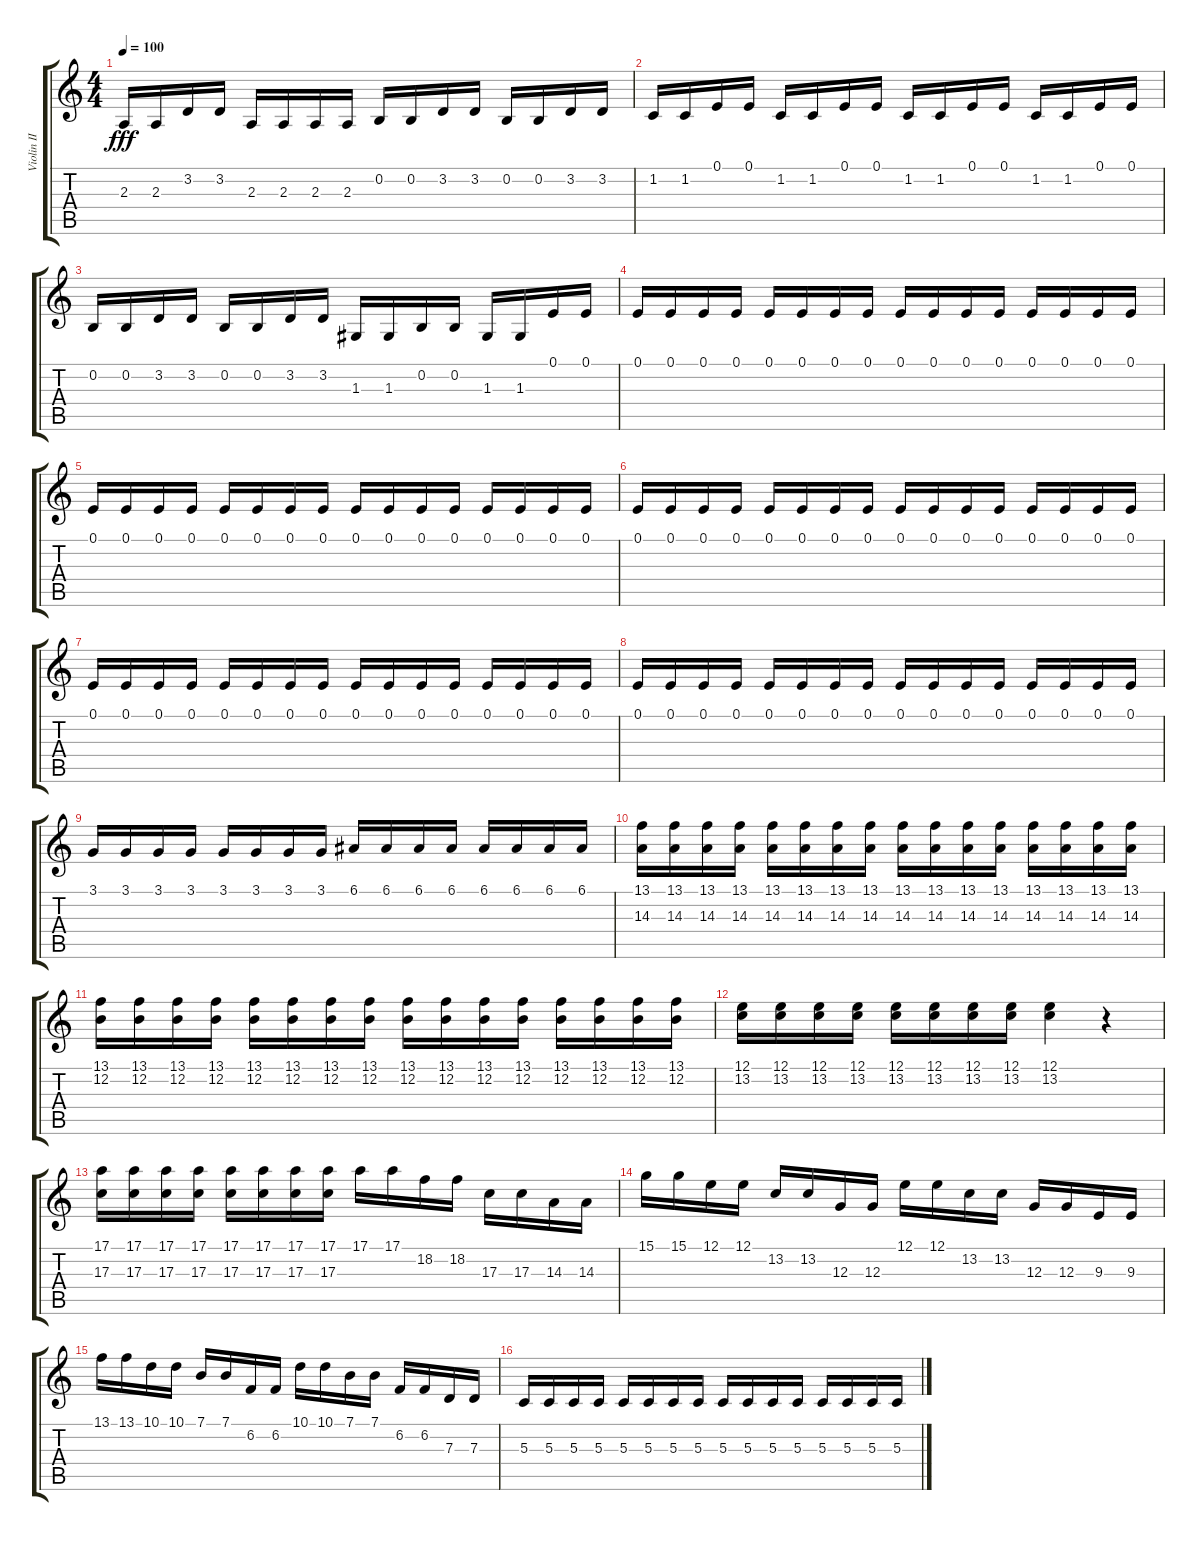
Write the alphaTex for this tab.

\track ("Violin II" "Violin II") {instrument stringensemble1}
\staff {score tabs}
\tuning (E4 B3 G3 D3 A2 E2) {hide}
\ts (4 4)
\tempo 100
\clef g2
\ks c
2.3.16{dy fff} 2.3.16 3.2.16 3.2.16 2.3.16 2.3.16 2.3.16 2.3.16 0.2.16 0.2.16 3.2.16 3.2.16 0.2.16 0.2.16 3.2.16 3.2.16 |
1.2.16 1.2.16 0.1.16 0.1.16 1.2.16 1.2.16 0.1.16 0.1.16 1.2.16 1.2.16 0.1.16 0.1.16 1.2.16 1.2.16 0.1.16 0.1.16 |
0.2.16 0.2.16 3.2.16 3.2.16 0.2.16 0.2.16 3.2.16 3.2.16 1.3.16 1.3.16 0.2.16 0.2.16 1.3.16 1.3.16 0.1.16 0.1.16 |
0.1.16 0.1.16 0.1.16 0.1.16 0.1.16 0.1.16 0.1.16 0.1.16 0.1.16 0.1.16 0.1.16 0.1.16 0.1.16 0.1.16 0.1.16 0.1.16 |
0.1.16 0.1.16 0.1.16 0.1.16 0.1.16 0.1.16 0.1.16 0.1.16 0.1.16 0.1.16 0.1.16 0.1.16 0.1.16 0.1.16 0.1.16 0.1.16 |
0.1.16 0.1.16 0.1.16 0.1.16 0.1.16 0.1.16 0.1.16 0.1.16 0.1.16 0.1.16 0.1.16 0.1.16 0.1.16 0.1.16 0.1.16 0.1.16 |
0.1.16 0.1.16 0.1.16 0.1.16 0.1.16 0.1.16 0.1.16 0.1.16 0.1.16 0.1.16 0.1.16 0.1.16 0.1.16 0.1.16 0.1.16 0.1.16 |
0.1.16 0.1.16 0.1.16 0.1.16 0.1.16 0.1.16 0.1.16 0.1.16 0.1.16 0.1.16 0.1.16 0.1.16 0.1.16 0.1.16 0.1.16 0.1.16 |
3.1.16 3.1.16 3.1.16 3.1.16 3.1.16 3.1.16 3.1.16 3.1.16 6.1.16 6.1.16 6.1.16 6.1.16 6.1.16 6.1.16 6.1.16 6.1.16 |
(13.1 14.3).16 (13.1 14.3).16 (13.1 14.3).16 (13.1 14.3).16 (13.1 14.3).16 (13.1 14.3).16 (13.1 14.3).16 (13.1 14.3).16 (13.1 14.3).16 (13.1 14.3).16 (13.1 14.3).16 (13.1 14.3).16 (13.1 14.3).16 (13.1 14.3).16 (13.1 14.3).16 (13.1 14.3).16 |
(13.1 12.2).16 (13.1 12.2).16 (13.1 12.2).16 (13.1 12.2).16 (13.1 12.2).16 (13.1 12.2).16 (13.1 12.2).16 (13.1 12.2).16 (13.1 12.2).16 (13.1 12.2).16 (13.1 12.2).16 (13.1 12.2).16 (13.1 12.2).16 (13.1 12.2).16 (13.1 12.2).16 (13.1 12.2).16 |
(12.1 13.2).16 (12.1 13.2).16 (12.1 13.2).16 (12.1 13.2).16 (12.1 13.2).16 (12.1 13.2).16 (12.1 13.2).16 (12.1 13.2).16 (12.1 13.2).4 r.4 |
(17.1 17.3).16 (17.1 17.3).16 (17.1 17.3).16 (17.1 17.3).16 (17.1 17.3).16 (17.1 17.3).16 (17.1 17.3).16 (17.1 17.3).16 17.1.16 17.1.16 18.2.16 18.2.16 17.3.16 17.3.16 14.3.16 14.3.16 |
15.1.16 15.1.16 12.1.16 12.1.16 13.2.16 13.2.16 12.3.16 12.3.16 12.1.16 12.1.16 13.2.16 13.2.16 12.3.16 12.3.16 9.3.16 9.3.16 |
13.1.16 13.1.16 10.1.16 10.1.16 7.1.16 7.1.16 6.2.16 6.2.16 10.1.16 10.1.16 7.1.16 7.1.16 6.2.16 6.2.16 7.3.16 7.3.16 |
5.3.16 5.3.16 5.3.16 5.3.16 5.3.16 5.3.16 5.3.16 5.3.16 5.3.16 5.3.16 5.3.16 5.3.16 5.3.16 5.3.16 5.3.16 5.3.16
